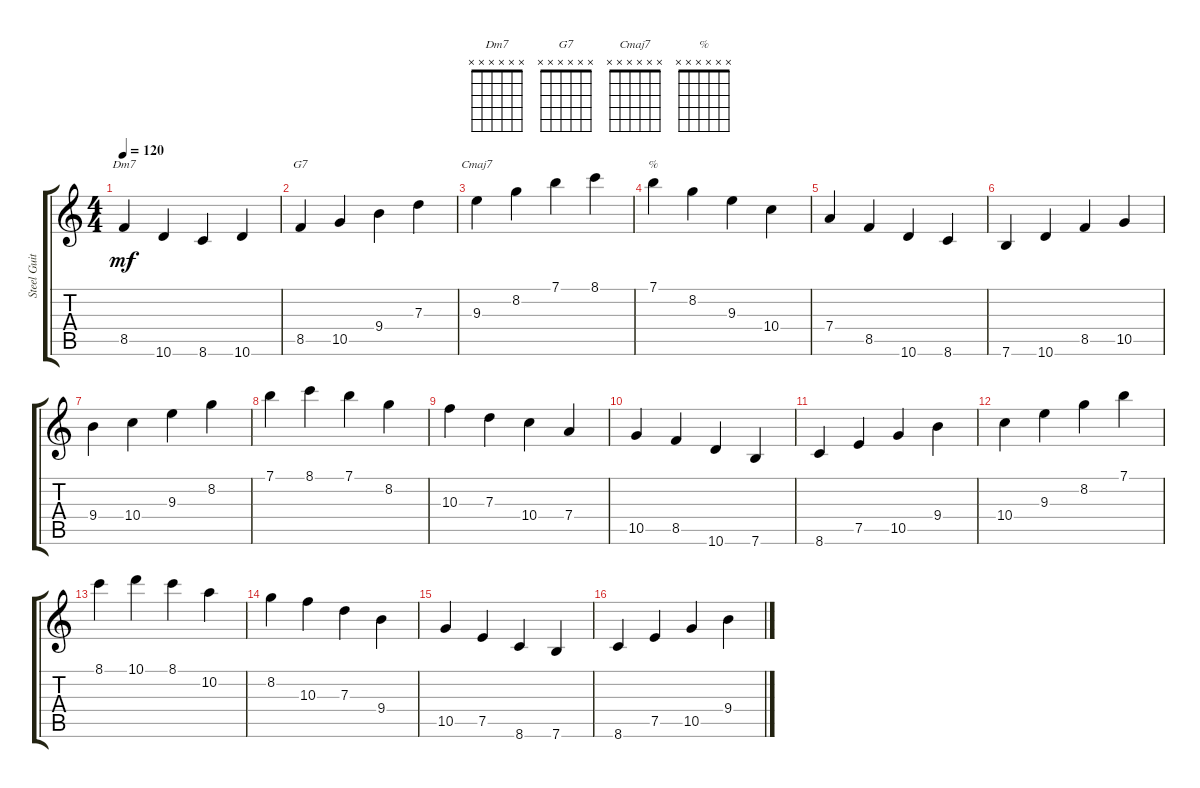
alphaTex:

\track ("Steel Guitar" "Steel Guit") {instrument acousticguitarsteel}
\staff {score tabs}
\tuning (E4 B3 G3 D3 A2 E2) {hide}
\chord ("Dm7" x x x x x x)
\chord ("G7" x x x x x x)
\chord ("Cmaj7" x x x x x x)
\chord ("%" x x x x x x)
\ts (4 4)
\tempo 120
\clef g2
\ks c
8.5.4{ch "Dm7" dy mf} 10.6.4 8.6.4 10.6.4 |
8.5.4{ch "G7"} 10.5.4 9.4.4 7.3.4 |
9.3.4{ch "Cmaj7"} 8.2.4 7.1.4 8.1.4 |
7.1.4{ch "%"} 8.2.4 9.3.4 10.4.4 |
7.4.4 8.5.4 10.6.4 8.6.4 |
7.6.4 10.6.4 8.5.4 10.5.4 |
9.4.4 10.4.4 9.3.4 8.2.4 |
7.1.4 8.1.4 7.1.4 8.2.4 |
10.3.4 7.3.4 10.4.4 7.4.4 |
10.5.4 8.5.4 10.6.4 7.6.4 |
8.6.4 7.5.4 10.5.4 9.4.4 |
10.4.4 9.3.4 8.2.4 7.1.4 |
8.1.4 10.1.4 8.1.4 10.2.4 |
8.2.4 10.3.4 7.3.4 9.4.4 |
10.5.4 7.5.4 8.6.4 7.6.4 |
8.6.4 7.5.4 10.5.4 9.4.4
